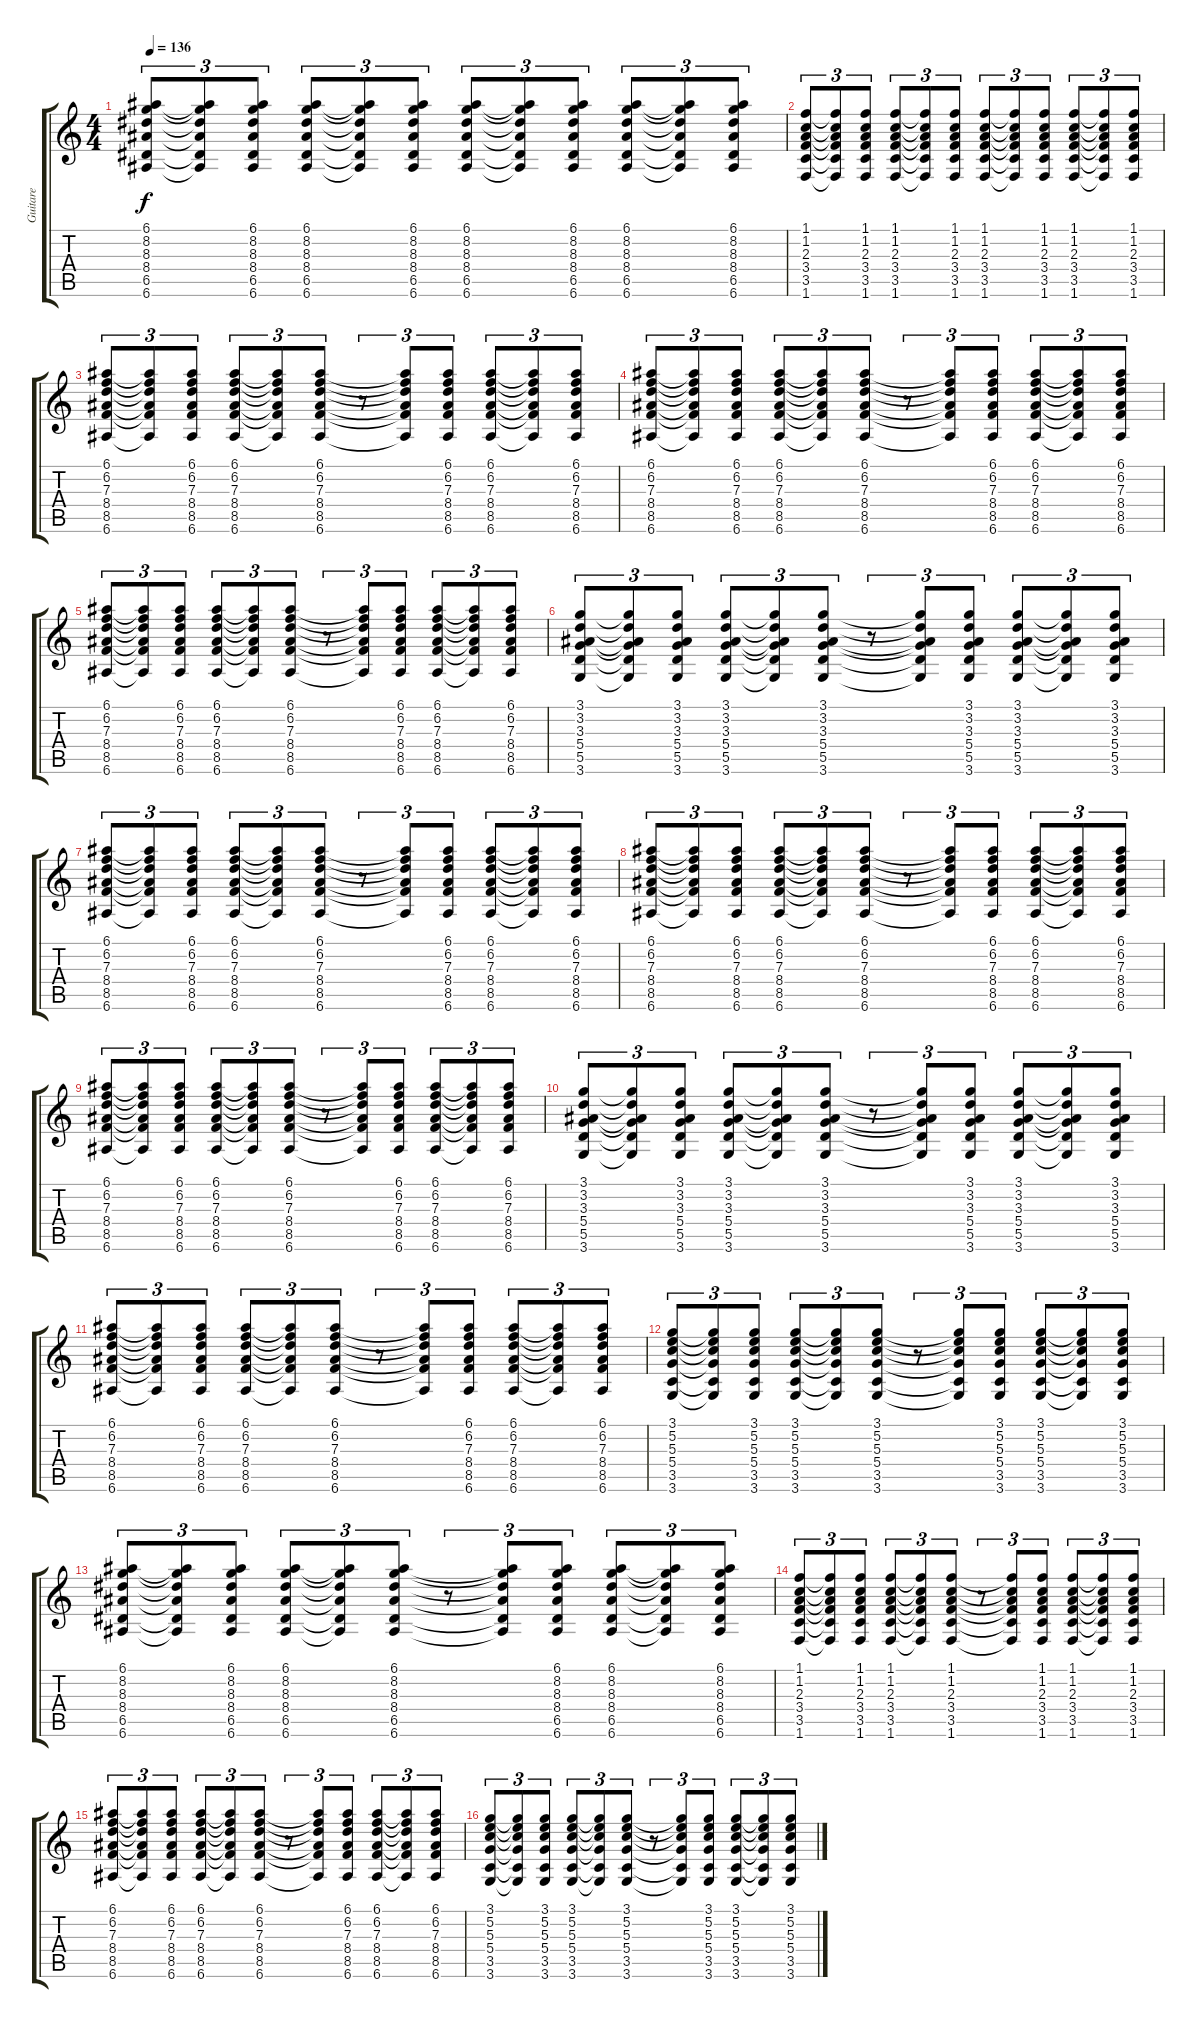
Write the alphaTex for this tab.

\track ("Guitare" "Guitare") {instrument acousticguitarsteel}
\staff {score tabs}
\tuning (E4 B3 G3 D3 A2 E2) {hide}
\ts (4 4)
\tempo 136
\clef g2
\ks c
(6.1 8.2 8.3 8.4 6.5 6.6).8{tu (3 2) dy f} (6.1{t} 8.2{t} 8.3{t} 8.4{t} 6.5{t} 6.6{t}).8{tu (3 2)} (6.1 8.2 8.3 8.4 6.5 6.6).8{tu (3 2)} (6.1 8.2 8.3 8.4 6.5 6.6).8{tu (3 2)} (6.1{t} 8.2{t} 8.3{t} 8.4{t} 6.5{t} 6.6{t}).8{tu (3 2)} (6.1 8.2 8.3 8.4 6.5 6.6).8{tu (3 2)} (6.1 8.2 8.3 8.4 6.5 6.6).8{tu (3 2)} (6.1{t} 8.2{t} 8.3{t} 8.4{t} 6.5{t} 6.6{t}).8{tu (3 2)} (6.1 8.2 8.3 8.4 6.5 6.6).8{tu (3 2)} (6.1 8.2 8.3 8.4 6.5 6.6).8{tu (3 2)} (6.1{t} 8.2{t} 8.3{t} 8.4{t} 6.5{t} 6.6{t}).8{tu (3 2)} (6.1 8.2 8.3 8.4 6.5 6.6).8{tu (3 2)} |
(1.1 1.2 2.3 3.4 3.5 1.6).8{tu (3 2)} (1.1{t} 1.2{t} 2.3{t} 3.4{t} 3.5{t} 1.6{t}).8{tu (3 2)} (1.1 1.2 2.3 3.4 3.5 1.6).8{tu (3 2)} (1.1 1.2 2.3 3.4 3.5 1.6).8{tu (3 2)} (1.1{t} 1.2{t} 2.3{t} 3.4{t} 3.5{t} 1.6{t}).8{tu (3 2)} (1.1 1.2 2.3 3.4 3.5 1.6).8{tu (3 2)} (1.1 1.2 2.3 3.4 3.5 1.6).8{tu (3 2)} (1.1{t} 1.2{t} 2.3{t} 3.4{t} 3.5{t} 1.6{t}).8{tu (3 2)} (1.1 1.2 2.3 3.4 3.5 1.6).8{tu (3 2)} (1.1 1.2 2.3 3.4 3.5 1.6).8{tu (3 2)} (1.1{t} 1.2{t} 2.3{t} 3.4{t} 3.5{t} 1.6{t}).8{tu (3 2)} (1.1 1.2 2.3 3.4 3.5 1.6).8{tu (3 2)} |
(6.1 6.2 7.3 8.4 8.5 6.6).8{tu (3 2)} (6.1{t} 6.2{t} 7.3{t} 8.4{t} 8.5{t} 6.6{t}).8{tu (3 2)} (6.1 6.2 7.3 8.4 8.5 6.6).8{tu (3 2)} (6.1 6.2 7.3 8.4 8.5 6.6).8{tu (3 2)} (6.1{t} 6.2{t} 7.3{t} 8.4{t} 8.5{t} 6.6{t}).8{tu (3 2)} (6.1 6.2 7.3 8.4 8.5 6.6).8{tu (3 2)} r.8{tu (3 2)} (6.1{t} 6.2{t} 7.3{t} 8.4{t} 8.5{t} 6.6{t}).8{tu (3 2)} (6.1 6.2 7.3 8.4 8.5 6.6).8{tu (3 2)} (6.1 6.2 7.3 8.4 8.5 6.6).8{tu (3 2)} (6.1{t} 6.2{t} 7.3{t} 8.4{t} 8.5{t} 6.6{t}).8{tu (3 2)} (6.1 6.2 7.3 8.4 8.5 6.6).8{tu (3 2)} |
(6.1 6.2 7.3 8.4 8.5 6.6).8{tu (3 2)} (6.1{t} 6.2{t} 7.3{t} 8.4{t} 8.5{t} 6.6{t}).8{tu (3 2)} (6.1 6.2 7.3 8.4 8.5 6.6).8{tu (3 2)} (6.1 6.2 7.3 8.4 8.5 6.6).8{tu (3 2)} (6.1{t} 6.2{t} 7.3{t} 8.4{t} 8.5{t} 6.6{t}).8{tu (3 2)} (6.1 6.2 7.3 8.4 8.5 6.6).8{tu (3 2)} r.8{tu (3 2)} (6.1{t} 6.2{t} 7.3{t} 8.4{t} 8.5{t} 6.6{t}).8{tu (3 2)} (6.1 6.2 7.3 8.4 8.5 6.6).8{tu (3 2)} (6.1 6.2 7.3 8.4 8.5 6.6).8{tu (3 2)} (6.1{t} 6.2{t} 7.3{t} 8.4{t} 8.5{t} 6.6{t}).8{tu (3 2)} (6.1 6.2 7.3 8.4 8.5 6.6).8{tu (3 2)} |
(6.1 6.2 7.3 8.4 8.5 6.6).8{tu (3 2)} (6.1{t} 6.2{t} 7.3{t} 8.4{t} 8.5{t} 6.6{t}).8{tu (3 2)} (6.1 6.2 7.3 8.4 8.5 6.6).8{tu (3 2)} (6.1 6.2 7.3 8.4 8.5 6.6).8{tu (3 2)} (6.1{t} 6.2{t} 7.3{t} 8.4{t} 8.5{t} 6.6{t}).8{tu (3 2)} (6.1 6.2 7.3 8.4 8.5 6.6).8{tu (3 2)} r.8{tu (3 2)} (6.1{t} 6.2{t} 7.3{t} 8.4{t} 8.5{t} 6.6{t}).8{tu (3 2)} (6.1 6.2 7.3 8.4 8.5 6.6).8{tu (3 2)} (6.1 6.2 7.3 8.4 8.5 6.6).8{tu (3 2)} (6.1{t} 6.2{t} 7.3{t} 8.4{t} 8.5{t} 6.6{t}).8{tu (3 2)} (6.1 6.2 7.3 8.4 8.5 6.6).8{tu (3 2)} |
(3.1 3.2 3.3 5.4 5.5 3.6).8{tu (3 2)} (3.1{t} 3.2{t} 3.3{t} 5.4{t} 5.5{t} 3.6{t}).8{tu (3 2)} (3.1 3.2 3.3 5.4 5.5 3.6).8{tu (3 2)} (3.1 3.2 3.3 5.4 5.5 3.6).8{tu (3 2)} (3.1{t} 3.2{t} 3.3{t} 5.4{t} 5.5{t} 3.6{t}).8{tu (3 2)} (3.1 3.2 3.3 5.4 5.5 3.6).8{tu (3 2)} r.8{tu (3 2)} (3.1{t} 3.2{t} 3.3{t} 5.4{t} 5.5{t} 3.6{t}).8{tu (3 2)} (3.1 3.2 3.3 5.4 5.5 3.6).8{tu (3 2)} (3.1 3.2 3.3 5.4 5.5 3.6).8{tu (3 2)} (3.1{t} 3.2{t} 3.3{t} 5.4{t} 5.5{t} 3.6{t}).8{tu (3 2)} (3.1 3.2 3.3 5.4 5.5 3.6).8{tu (3 2)} |
(6.1 6.2 7.3 8.4 8.5 6.6).8{tu (3 2)} (6.1{t} 6.2{t} 7.3{t} 8.4{t} 8.5{t} 6.6{t}).8{tu (3 2)} (6.1 6.2 7.3 8.4 8.5 6.6).8{tu (3 2)} (6.1 6.2 7.3 8.4 8.5 6.6).8{tu (3 2)} (6.1{t} 6.2{t} 7.3{t} 8.4{t} 8.5{t} 6.6{t}).8{tu (3 2)} (6.1 6.2 7.3 8.4 8.5 6.6).8{tu (3 2)} r.8{tu (3 2)} (6.1{t} 6.2{t} 7.3{t} 8.4{t} 8.5{t} 6.6{t}).8{tu (3 2)} (6.1 6.2 7.3 8.4 8.5 6.6).8{tu (3 2)} (6.1 6.2 7.3 8.4 8.5 6.6).8{tu (3 2)} (6.1{t} 6.2{t} 7.3{t} 8.4{t} 8.5{t} 6.6{t}).8{tu (3 2)} (6.1 6.2 7.3 8.4 8.5 6.6).8{tu (3 2)} |
(6.1 6.2 7.3 8.4 8.5 6.6).8{tu (3 2)} (6.1{t} 6.2{t} 7.3{t} 8.4{t} 8.5{t} 6.6{t}).8{tu (3 2)} (6.1 6.2 7.3 8.4 8.5 6.6).8{tu (3 2)} (6.1 6.2 7.3 8.4 8.5 6.6).8{tu (3 2)} (6.1{t} 6.2{t} 7.3{t} 8.4{t} 8.5{t} 6.6{t}).8{tu (3 2)} (6.1 6.2 7.3 8.4 8.5 6.6).8{tu (3 2)} r.8{tu (3 2)} (6.1{t} 6.2{t} 7.3{t} 8.4{t} 8.5{t} 6.6{t}).8{tu (3 2)} (6.1 6.2 7.3 8.4 8.5 6.6).8{tu (3 2)} (6.1 6.2 7.3 8.4 8.5 6.6).8{tu (3 2)} (6.1{t} 6.2{t} 7.3{t} 8.4{t} 8.5{t} 6.6{t}).8{tu (3 2)} (6.1 6.2 7.3 8.4 8.5 6.6).8{tu (3 2)} |
(6.1 6.2 7.3 8.4 8.5 6.6).8{tu (3 2)} (6.1{t} 6.2{t} 7.3{t} 8.4{t} 8.5{t} 6.6{t}).8{tu (3 2)} (6.1 6.2 7.3 8.4 8.5 6.6).8{tu (3 2)} (6.1 6.2 7.3 8.4 8.5 6.6).8{tu (3 2)} (6.1{t} 6.2{t} 7.3{t} 8.4{t} 8.5{t} 6.6{t}).8{tu (3 2)} (6.1 6.2 7.3 8.4 8.5 6.6).8{tu (3 2)} r.8{tu (3 2)} (6.1{t} 6.2{t} 7.3{t} 8.4{t} 8.5{t} 6.6{t}).8{tu (3 2)} (6.1 6.2 7.3 8.4 8.5 6.6).8{tu (3 2)} (6.1 6.2 7.3 8.4 8.5 6.6).8{tu (3 2)} (6.1{t} 6.2{t} 7.3{t} 8.4{t} 8.5{t} 6.6{t}).8{tu (3 2)} (6.1 6.2 7.3 8.4 8.5 6.6).8{tu (3 2)} |
(3.1 3.2 3.3 5.4 5.5 3.6).8{tu (3 2)} (3.1{t} 3.2{t} 3.3{t} 5.4{t} 5.5{t} 3.6{t}).8{tu (3 2)} (3.1 3.2 3.3 5.4 5.5 3.6).8{tu (3 2)} (3.1 3.2 3.3 5.4 5.5 3.6).8{tu (3 2)} (3.1{t} 3.2{t} 3.3{t} 5.4{t} 5.5{t} 3.6{t}).8{tu (3 2)} (3.1 3.2 3.3 5.4 5.5 3.6).8{tu (3 2)} r.8{tu (3 2)} (3.1{t} 3.2{t} 3.3{t} 5.4{t} 5.5{t} 3.6{t}).8{tu (3 2)} (3.1 3.2 3.3 5.4 5.5 3.6).8{tu (3 2)} (3.1 3.2 3.3 5.4 5.5 3.6).8{tu (3 2)} (3.1{t} 3.2{t} 3.3{t} 5.4{t} 5.5{t} 3.6{t}).8{tu (3 2)} (3.1 3.2 3.3 5.4 5.5 3.6).8{tu (3 2)} |
(6.1 6.2 7.3 8.4 8.5 6.6).8{tu (3 2)} (6.1{t} 6.2{t} 7.3{t} 8.4{t} 8.5{t} 6.6{t}).8{tu (3 2)} (6.1 6.2 7.3 8.4 8.5 6.6).8{tu (3 2)} (6.1 6.2 7.3 8.4 8.5 6.6).8{tu (3 2)} (6.1{t} 6.2{t} 7.3{t} 8.4{t} 8.5{t} 6.6{t}).8{tu (3 2)} (6.1 6.2 7.3 8.4 8.5 6.6).8{tu (3 2)} r.8{tu (3 2)} (6.1{t} 6.2{t} 7.3{t} 8.4{t} 8.5{t} 6.6{t}).8{tu (3 2)} (6.1 6.2 7.3 8.4 8.5 6.6).8{tu (3 2)} (6.1 6.2 7.3 8.4 8.5 6.6).8{tu (3 2)} (6.1{t} 6.2{t} 7.3{t} 8.4{t} 8.5{t} 6.6{t}).8{tu (3 2)} (6.1 6.2 7.3 8.4 8.5 6.6).8{tu (3 2)} |
(3.1 5.2 5.3 5.4 3.5 3.6).8{tu (3 2)} (3.1{t} 5.2{t} 5.3{t} 5.4{t} 3.5{t} 3.6{t}).8{tu (3 2)} (3.1 5.2 5.3 5.4 3.5 3.6).8{tu (3 2)} (3.1 5.2 5.3 5.4 3.5 3.6).8{tu (3 2)} (3.1{t} 5.2{t} 5.3{t} 5.4{t} 3.5{t} 3.6{t}).8{tu (3 2)} (3.1 5.2 5.3 5.4 3.5 3.6).8{tu (3 2)} r.8{tu (3 2)} (3.1{t} 5.2{t} 5.3{t} 5.4{t} 3.5{t} 3.6{t}).8{tu (3 2)} (3.1 5.2 5.3 5.4 3.5 3.6).8{tu (3 2)} (3.1 5.2 5.3 5.4 3.5 3.6).8{tu (3 2)} (3.1{t} 5.2{t} 5.3{t} 5.4{t} 3.5{t} 3.6{t}).8{tu (3 2)} (3.1 5.2 5.3 5.4 3.5 3.6).8{tu (3 2)} |
(6.1 8.2 8.3 8.4 6.5 6.6).8{tu (3 2)} (6.1{t} 8.2{t} 8.3{t} 8.4{t} 6.5{t} 6.6{t}).8{tu (3 2)} (6.1 8.2 8.3 8.4 6.5 6.6).8{tu (3 2)} (6.1 8.2 8.3 8.4 6.5 6.6).8{tu (3 2)} (6.1{t} 8.2{t} 8.3{t} 8.4{t} 6.5{t} 6.6{t}).8{tu (3 2)} (6.1 8.2 8.3 8.4 6.5 6.6).8{tu (3 2)} r.8{tu (3 2)} (6.1{t} 8.2{t} 8.3{t} 8.4{t} 6.5{t} 6.6{t}).8{tu (3 2)} (6.1 8.2 8.3 8.4 6.5 6.6).8{tu (3 2)} (6.1 8.2 8.3 8.4 6.5 6.6).8{tu (3 2)} (6.1{t} 8.2{t} 8.3{t} 8.4{t} 6.5{t} 6.6{t}).8{tu (3 2)} (6.1 8.2 8.3 8.4 6.5 6.6).8{tu (3 2)} |
(1.1 1.2 2.3 3.4 3.5 1.6).8{tu (3 2)} (1.1{t} 1.2{t} 2.3{t} 3.4{t} 3.5{t} 1.6{t}).8{tu (3 2)} (1.1 1.2 2.3 3.4 3.5 1.6).8{tu (3 2)} (1.1 1.2 2.3 3.4 3.5 1.6).8{tu (3 2)} (1.1{t} 1.2{t} 2.3{t} 3.4{t} 3.5{t} 1.6{t}).8{tu (3 2)} (1.1 1.2 2.3 3.4 3.5 1.6).8{tu (3 2)} r.8{tu (3 2)} (1.1{t} 1.2{t} 2.3{t} 3.4{t} 3.5{t} 1.6{t}).8{tu (3 2)} (1.1 1.2 2.3 3.4 3.5 1.6).8{tu (3 2)} (1.1 1.2 2.3 3.4 3.5 1.6).8{tu (3 2)} (1.1{t} 1.2{t} 2.3{t} 3.4{t} 3.5{t} 1.6{t}).8{tu (3 2)} (1.1 1.2 2.3 3.4 3.5 1.6).8{tu (3 2)} |
(6.1 6.2 7.3 8.4 8.5 6.6).8{tu (3 2)} (6.1{t} 6.2{t} 7.3{t} 8.4{t} 8.5{t} 6.6{t}).8{tu (3 2)} (6.1 6.2 7.3 8.4 8.5 6.6).8{tu (3 2)} (6.1 6.2 7.3 8.4 8.5 6.6).8{tu (3 2)} (6.1{t} 6.2{t} 7.3{t} 8.4{t} 8.5{t} 6.6{t}).8{tu (3 2)} (6.1 6.2 7.3 8.4 8.5 6.6).8{tu (3 2)} r.8{tu (3 2)} (6.1{t} 6.2{t} 7.3{t} 8.4{t} 8.5{t} 6.6{t}).8{tu (3 2)} (6.1 6.2 7.3 8.4 8.5 6.6).8{tu (3 2)} (6.1 6.2 7.3 8.4 8.5 6.6).8{tu (3 2)} (6.1{t} 6.2{t} 7.3{t} 8.4{t} 8.5{t} 6.6{t}).8{tu (3 2)} (6.1 6.2 7.3 8.4 8.5 6.6).8{tu (3 2)} |
(3.1 5.2 5.3 5.4 3.5 3.6).8{tu (3 2)} (3.1{t} 5.2{t} 5.3{t} 5.4{t} 3.5{t} 3.6{t}).8{tu (3 2)} (3.1 5.2 5.3 5.4 3.5 3.6).8{tu (3 2)} (3.1 5.2 5.3 5.4 3.5 3.6).8{tu (3 2)} (3.1{t} 5.2{t} 5.3{t} 5.4{t} 3.5{t} 3.6{t}).8{tu (3 2)} (3.1 5.2 5.3 5.4 3.5 3.6).8{tu (3 2)} r.8{tu (3 2)} (3.1{t} 5.2{t} 5.3{t} 5.4{t} 3.5{t} 3.6{t}).8{tu (3 2)} (3.1 5.2 5.3 5.4 3.5 3.6).8{tu (3 2)} (3.1 5.2 5.3 5.4 3.5 3.6).8{tu (3 2)} (3.1{t} 5.2{t} 5.3{t} 5.4{t} 3.5{t} 3.6{t}).8{tu (3 2)} (3.1 5.2 5.3 5.4 3.5 3.6).8{tu (3 2)}
